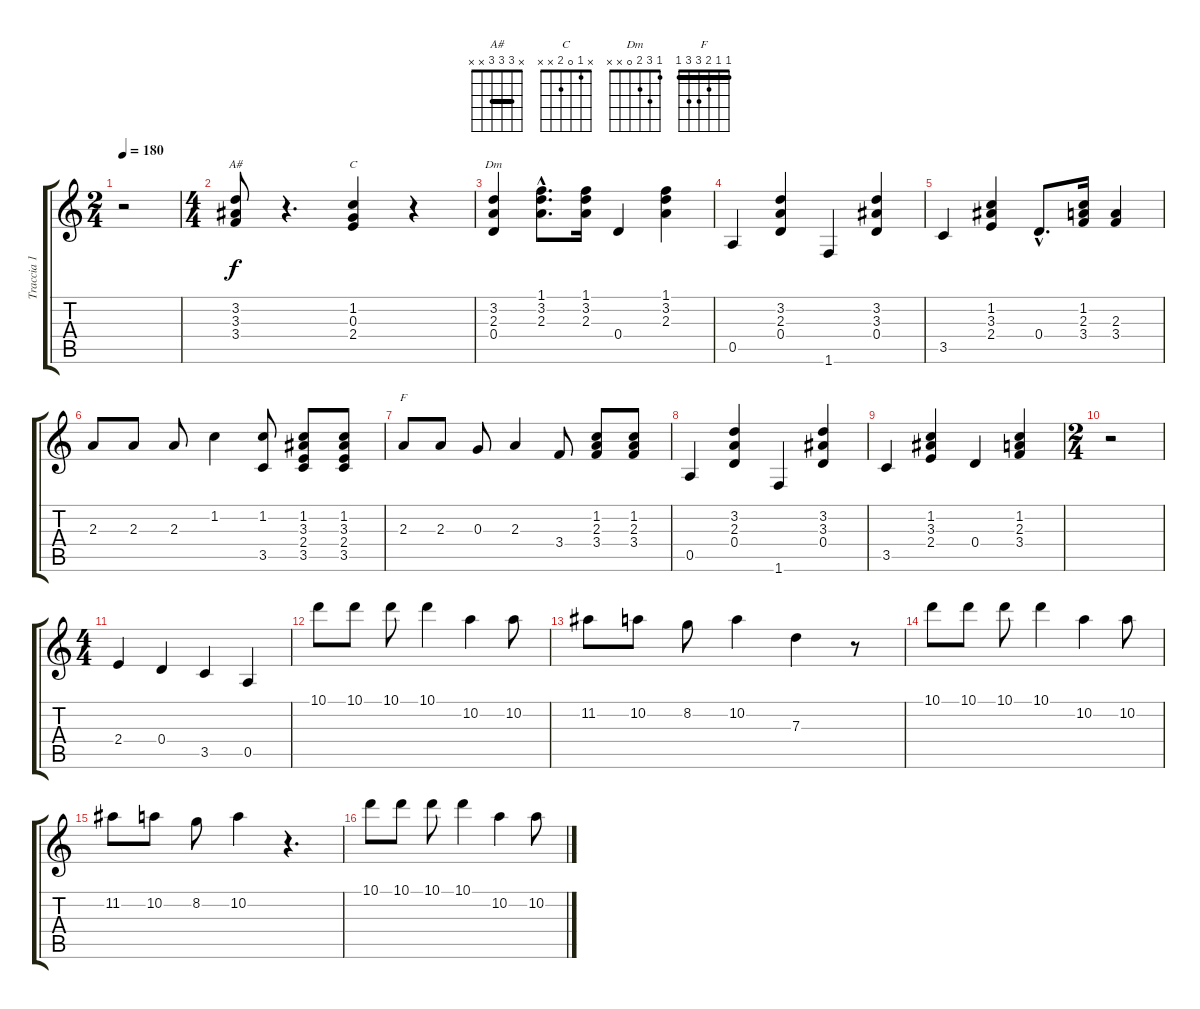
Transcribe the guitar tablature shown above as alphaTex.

\track ("Traccia 1" "Traccia 1") {instrument acousticguitarsteel}
\staff {score tabs}
\tuning (E4 B3 G3 D3 A2 E2) {hide}
\chord ("A#" x 3 3 3 x x) {barre 3}
\chord ("C" x 1 0 2 x x)
\chord ("Dm" 1 3 2 0 x x)
\chord ("F" 1 1 2 3 3 1) {barre 1}
\ts (2 4)
\tempo 180
\clef g2
\ks c
r.2{dy f} |
\ts (4 4)
(3.2 3.3 3.4).8{ch "A#"} r.4{d} (1.2 0.3 2.4).4{ch "C"} r.4 |
(3.2 2.3 0.4).4{ch "Dm"} (1.1{hac} 3.2{hac} 2.3{hac}).8{d} (1.1 3.2 2.3).16 0.4.4 (1.1 3.2 2.3).4 |
0.5.4 (3.2 2.3 0.4).4 1.6.4 (3.2 3.3 0.4).4 |
3.5.4 (1.2 3.3 2.4).4 0.4{hac}.8{d} (1.2 2.3 3.4).16 (2.3 3.4).4 |
2.3.8 2.3.8 2.3.8 1.2.4 (1.2 3.5).8 (1.2 3.3 2.4 3.5).8 (1.2 3.3 2.4 3.5).8 |
2.3.8{ch "F"} 2.3.8 0.3.8 2.3.4 3.4.8 (1.2 2.3 3.4).8 (1.2 2.3 3.4).8 |
0.5.4 (3.2 2.3 0.4).4 1.6.4 (3.2 3.3 0.4).4 |
3.5.4 (1.2 3.3 2.4).4 0.4.4 (1.2 2.3 3.4).4 |
\ts (2 4)
r.2 |
\ts (4 4)
2.4.4 0.4.4 3.5.4 0.5.4 |
10.1.8 10.1.8 10.1.8 10.1.4 10.2.4 10.2.8 |
11.2.8 10.2.8 8.2.8 10.2.4 7.3.4 r.8 |
10.1.8 10.1.8 10.1.8 10.1.4 10.2.4 10.2.8 |
11.2.8 10.2.8 8.2.8 10.2.4 r.4{d} |
10.1.8 10.1.8 10.1.8 10.1.4 10.2.4 10.2.8
